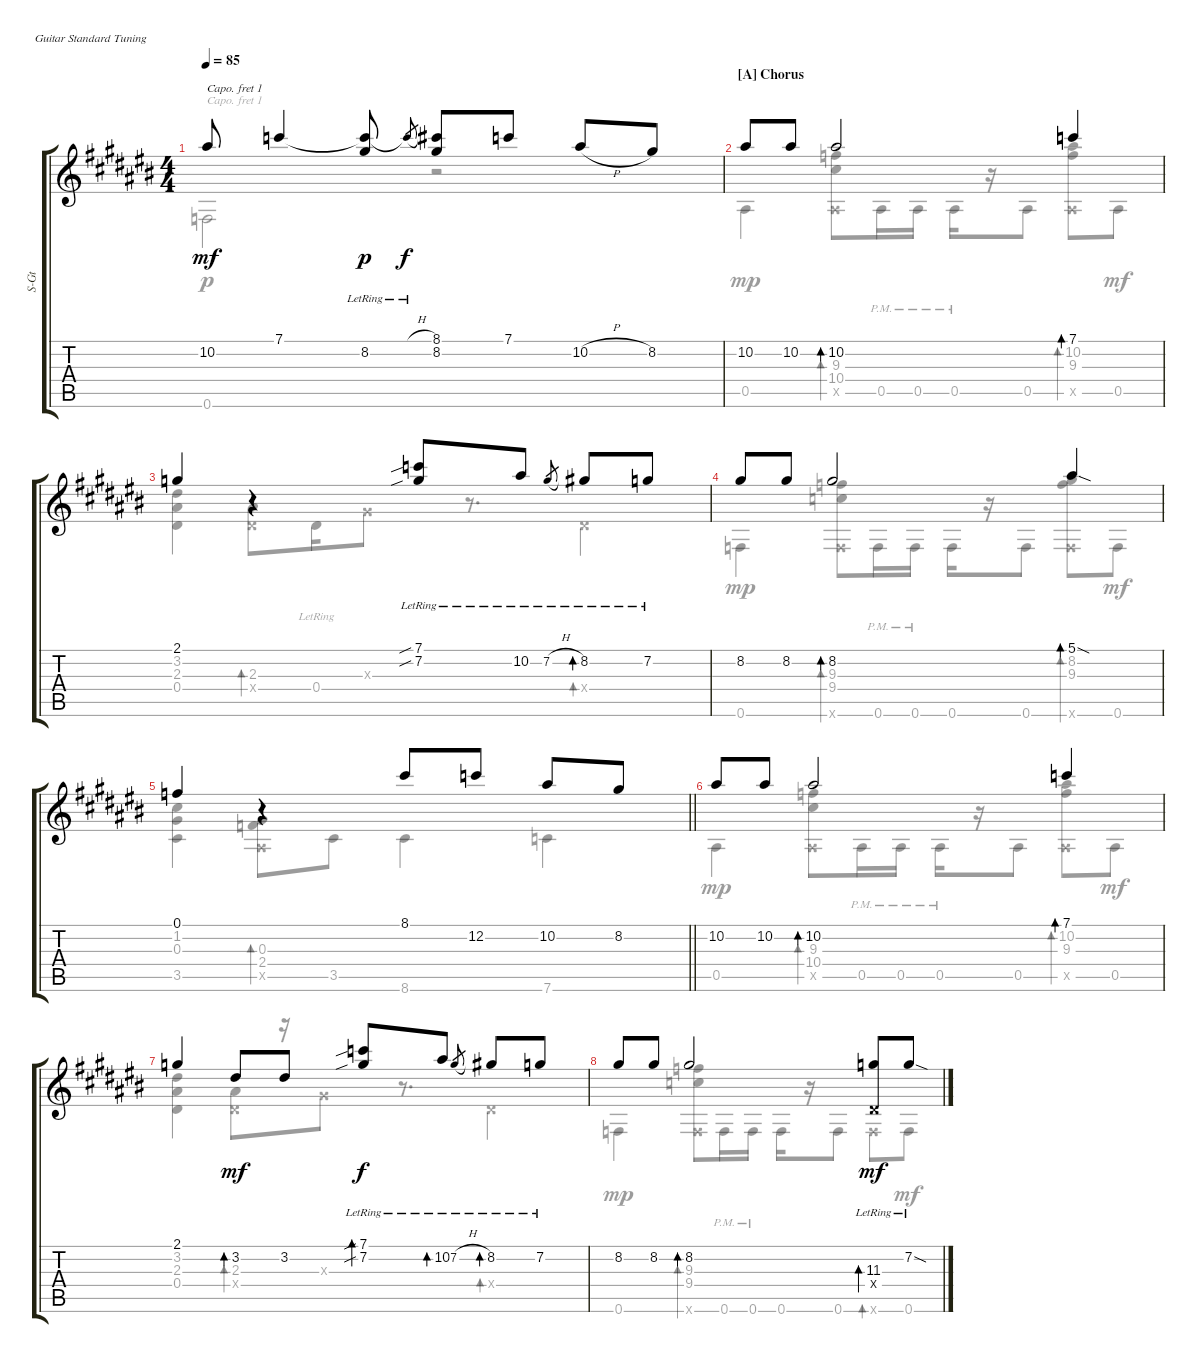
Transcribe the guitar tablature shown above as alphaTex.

\bracketExtendMode groupsimilarinstruments
\otherSystemsTrackNameOrientation horizontal
\track ("Steel Guitar" "S-Gt") {instrument acousticguitarsteel}
\staff {score tabs}
\capo 1
\tuning (E4 B3 G3 D3 A2 E2)
\voice
\ts (4 4)
\scale
0.977525
\tempo 85
\accidentals auto
\clef g2
\ottava regular
\simile none
\ks c#
10.2{acc forcenatural}.8{dy mf beam Up} 7.1{acc forcenatural}.4{beam Up} (8.2{lr acc forcenatural} 7.1{lr t acc forcenatural}).8{dy p beam Up} 7.1{h lr t acc forcenatural}.8{gr dy f beam Up} (8.1{acc forcenatural} 8.2{acc forcenatural}).8{beam Up} 7.1{acc forcenatural}.8{beam Up} 10.2{h acc forcenatural}.8{beam Up} 8.2{acc forcenatural}.8{beam Up} |
\section ("A" "Chorus")
\scale
0.963488 10.2{acc forcenatural}.8{beam Up} 10.2{acc forcenatural}.8{beam Up} 10.2{acc forcenatural}.2{bd 0 beam Up} 7.1{acc forcenatural}.4{bd 0 beam Up} |
\scale
1.04228 2.1{acc b}.4{beam Up} r.4{bd 0 beam Up} (7.1{sib lr acc forcenatural} 7.2{sib lr acc b}).8{beam Up} 10.2{lr acc forcenatural}.8{beam Up} 7.2{h lr acc b}.8{gr beam Up} 8.2{lr acc forcenatural}.8{bd 0 beam Up} 7.2{lr acc b}.8{beam Up} |
\scale
0.971843 8.2{acc forcenatural}.8{beam Up} 8.2{acc forcenatural}.8{beam Up} 8.2{acc forcenatural}.2{bd 0 beam Up} 5.1{sod acc forcenatural}.4{bd 0 beam Up} |
\scale
0.98588
\barLineRight lightlight
0.1{acc forcenatural}.4{beam Up} r.4{bd 0 beam Up} 8.1{acc forcenatural}.8{beam Up} 12.2{acc forcenatural}.8{beam Up} 10.2{acc forcenatural}.8{beam Up} 8.2{acc forcenatural}.8{beam Up} |
\scale
1.07202 10.2{acc forcenatural}.8{beam Up} 10.2{acc forcenatural}.8{beam Up} 10.2{acc forcenatural}.2{bd 0 beam Up} 7.1{acc forcenatural}.4{bd 0 beam Up} |
\scale
0.951457 2.1{acc b}.4{beam Up} 3.2{acc forcenatural}.8{bd 0 dy mf beam Up} 3.2{acc forcenatural}.8{beam Up} (7.1{sib lr acc forcenatural} 7.2{sib lr acc b}).8{bd 0 dy f beam Up} 10.2{lr acc forcenatural}.8{bd 0 beam Up} 7.2{h lr acc b}.8{gr beam Up} 8.2{lr acc forcenatural}.8{bd 0 beam Up} 7.2{lr acc b}.8{beam Up} |
\scale
0.976522 8.2{acc forcenatural}.8{beam Up} 8.2{acc forcenatural}.8{beam Up} 8.2{acc forcenatural}.2{bd 0 beam Up} (11.3{lr acc b} 0.4{x acc forcenatural}).8{bd 30 dy mf beam Up} 7.2{sod lr acc b}.8{beam Up}
\voice
\clef g2
\ottava regular
\simile none
\ks c#
0.6{acc forcenatural}.2{dy p beam Down} r.2{beam Down} |
0.5{acc forcenatural}.4{dy mp beam Down} (0.5{x acc forcenatural} 10.4{acc forcenatural} 9.3{acc forcenatural}).8{bd 30 beam Down} 0.5{pm acc forcenatural}.16{beam Down} 0.5{pm acc forcenatural}.16{beam Down} 0.5{pm acc forcenatural}.16{beam Down} r.16{beam Down} 0.5{acc forcenatural}.8{beam Down} (0.5{x acc forcenatural} 9.3{acc forcenatural} 10.2{acc forcenatural}).8{bd 30 beam Down} 0.5{acc forcenatural}.8{dy mf beam Down} |
(0.4{acc forcenatural} 2.3{acc forcenatural} 3.2{acc forcenatural}).4{beam Down} (0.4{x acc forcenatural} 2.3{acc forcenatural}).8{bd 30 beam Down} 0.4{lr acc forcenatural}.16{beam Down} 0.3{x acc forcenatural}.8{beam Down} r.8{d beam Down} 0.4{x acc forcenatural}.4{bd 30 beam Down} |
0.6{acc forcenatural}.4{dy mp beam Down} (9.4{acc forcenatural} 9.3{acc forcenatural} 0.6{x acc forcenatural}).8{bd 30 beam Down} 0.6{pm acc forcenatural}.16{beam Down} 0.6{pm acc forcenatural}.16{beam Down} 0.6{acc forcenatural}.16{beam Down} r.16{beam Down} 0.6{acc forcenatural}.8{beam Down} (9.3{acc forcenatural} 8.2{acc forcenatural} 0.6{x acc forcenatural}).8{bd 30 beam Down} 0.6{acc forcenatural}.8{dy mf beam Down} |
\barLineRight lightlight
(3.5{acc forcenatural} 1.2{acc forcenatural} 0.3{acc forcenatural}).4{beam Down} (0.5{x acc forcenatural} 0.3{acc forcenatural} 2.4{acc forcenatural}).8{bd 30 beam Down} 3.5{acc forcenatural}.8{beam Down} 8.6{acc forcenatural}.4{beam Down} 7.6{acc forcenatural}.4{beam Down} |
0.5{acc forcenatural}.4{dy mp beam Down} (0.5{x acc forcenatural} 10.4{acc forcenatural} 9.3{acc forcenatural}).8{bd 30 beam Down} 0.5{pm acc forcenatural}.16{beam Down} 0.5{pm acc forcenatural}.16{beam Down} 0.5{pm acc forcenatural}.16{beam Down} r.16{beam Down} 0.5{acc forcenatural}.8{beam Down} (0.5{x acc forcenatural} 9.3{acc forcenatural} 10.2{acc forcenatural}).8{bd 30 beam Down} 0.5{acc forcenatural}.8{dy mf beam Down} |
(0.4{acc forcenatural} 2.3{acc forcenatural} 3.2{acc forcenatural}).4{beam Down} (0.4{x acc forcenatural} 2.3{acc forcenatural}).8{bd 30 beam Down} r.16{beam Down} 0.3{x acc forcenatural}.8{beam Down} r.8{d beam Down} 0.4{x acc forcenatural}.4{bd 30 beam Down} |
0.6{acc forcenatural}.4{dy mp beam Down} (9.4{acc forcenatural} 9.3{acc forcenatural} 0.6{x acc forcenatural}).8{bd 30 beam Down} 0.6{pm acc forcenatural}.16{beam Down} 0.6{pm acc forcenatural}.16{beam Down} 0.6{acc forcenatural}.16{beam Down} r.16{beam Down} 0.6{acc forcenatural}.8{beam Down} 0.6{x acc forcenatural}.8{bd 30 beam Down} 0.6{acc forcenatural}.8{dy mf beam Down}
